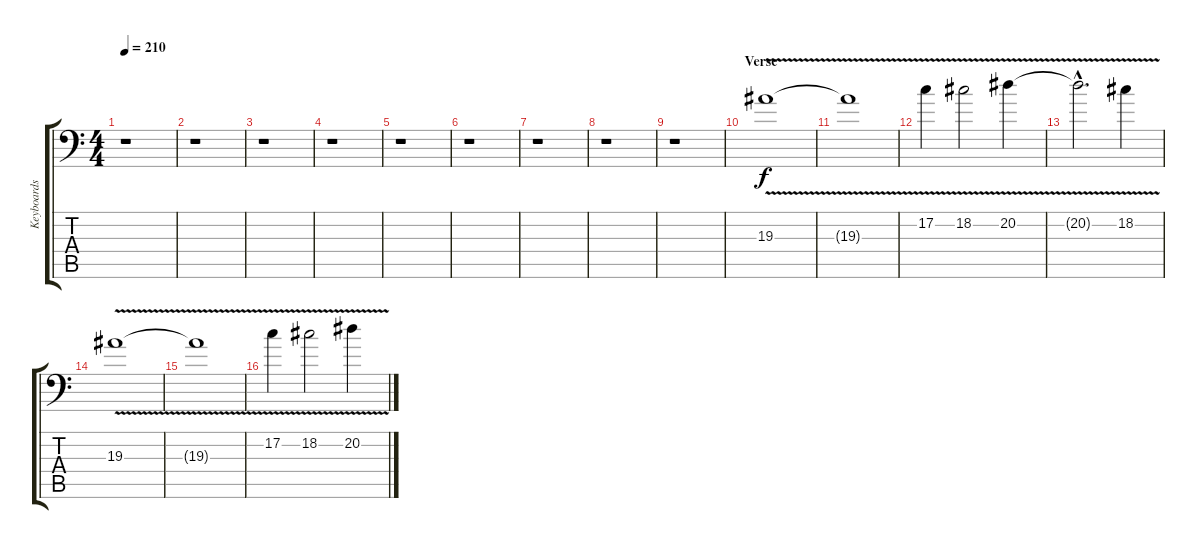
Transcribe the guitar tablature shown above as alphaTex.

\track ("Keyboards (Frederik Nordstrom)" "Keyboards ") {instrument drawbarorgan}
\staff {score tabs}
\tuning (C4 G3 Eb3 Bb2 F2 Bb1) {hide}
\ts (4 4)
\tempo 210
\clef f4
\ks c
r.1{dy f} |
r.1 |
r.1 |
r.1 |
r.1 |
r.1 |
r.1 |
r.1 |
r.1 |
\section ("" "Verse")
19.3{v}.1 |
19.3{t}.1 |
17.2{v}.4 18.2{v}.2 20.2{v}.4 |
20.2{hac t}.2{d} 18.2{v}.4 |
19.3{v}.1 |
19.3{t}.1 |
17.2{v}.4 18.2{v}.2 20.2{v}.4
